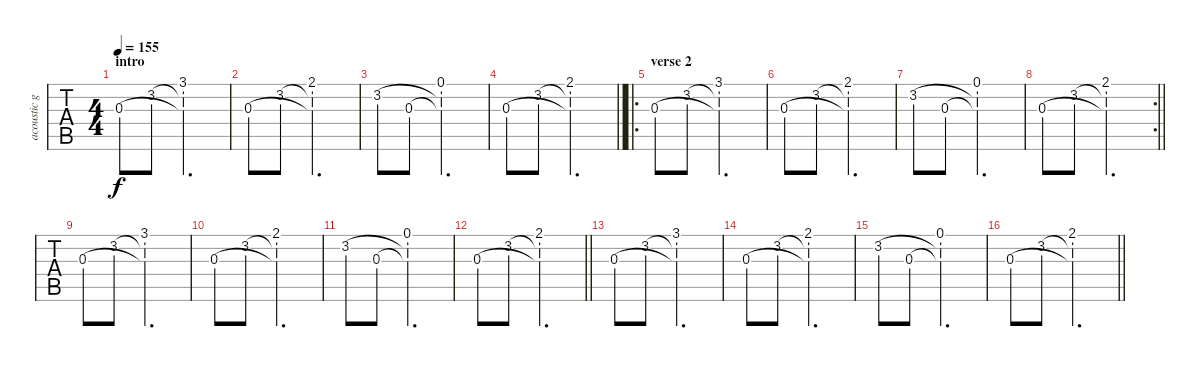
\track ("acoustic guitar" "acoustic g") {instrument acousticguitarsteel}
\staff {tabs}
\tuning (E4 B3 G3 D3 A2 E2) {hide}
\ts (4 4)
\section ("" "intro")
\tempo 155
\clef g2
\ks c
0.3.8{dy f} 3.2.8 (3.1 3.2{t} 0.3{t}).2{d} |
0.3.8 3.2.8 (2.1 3.2{t} 0.3{t}).2{d} |
3.2.8 0.3.8 (0.1 3.2{t} 0.3{t}).2{d} |
\barLineRight lightlight
0.3.8 3.2.8 (2.1 3.2{t} 0.3{t}).2{d} |
\ro
\section ("" "verse 2")
0.3.8 3.2.8 (3.1 3.2{t} 0.3{t}).2{d} |
0.3.8 3.2.8 (2.1 3.2{t} 0.3{t}).2{d} |
3.2.8 0.3.8 (0.1 3.2{t} 0.3{t}).2{d} |
\rc 2
\barLineRight lightlight
0.3.8 3.2.8 (2.1 3.2{t} 0.3{t}).2{d} |
0.3.8 3.2.8 (3.1 3.2{t} 0.3{t}).2{d} |
0.3.8 3.2.8 (2.1 3.2{t} 0.3{t}).2{d} |
3.2.8 0.3.8 (0.1 3.2{t} 0.3{t}).2{d} |
\barLineRight lightlight
0.3.8 3.2.8 (2.1 3.2{t} 0.3{t}).2{d} |
0.3.8 3.2.8 (3.1 3.2{t} 0.3{t}).2{d} |
0.3.8 3.2.8 (2.1 3.2{t} 0.3{t}).2{d} |
3.2.8 0.3.8 (0.1 3.2{t} 0.3{t}).2{d} |
\barLineRight lightlight
0.3.8 3.2.8 (2.1 3.2{t} 0.3{t}).2{d}
